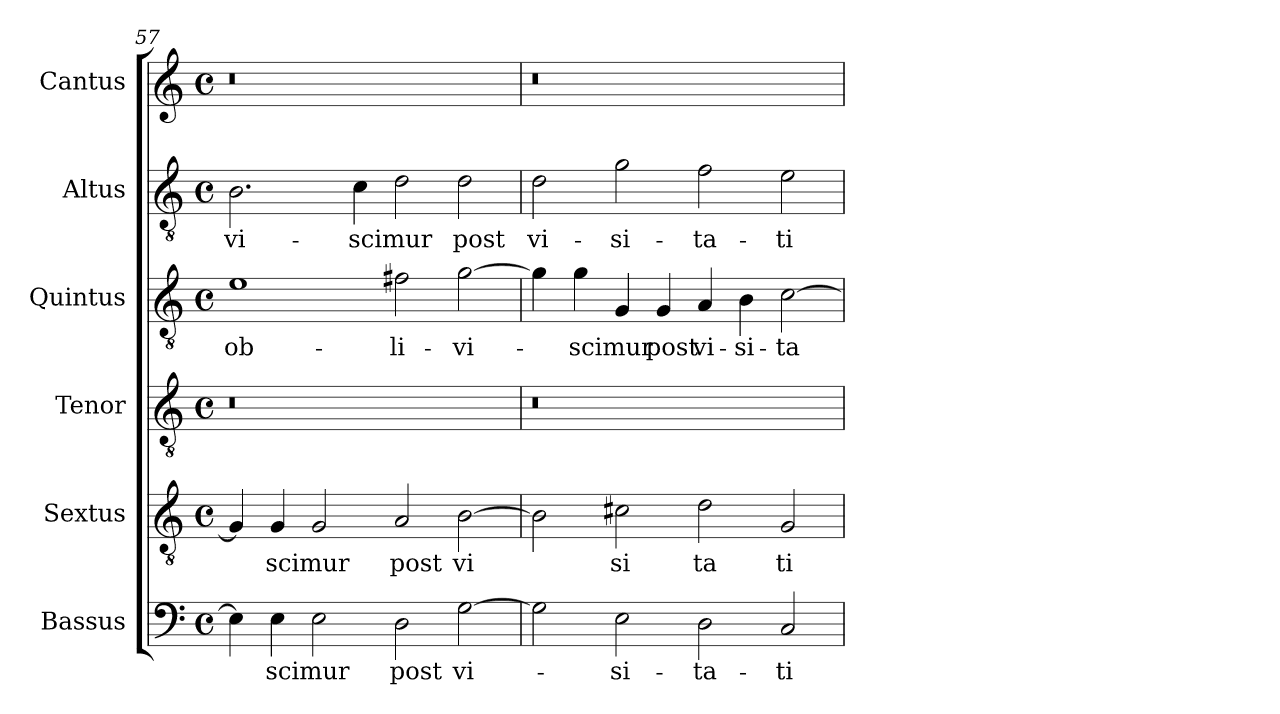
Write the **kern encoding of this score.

**kern	**text	**kern	**text	**kern	**kern	**text	**kern	**text	**kern
*part6	*part6	*part5	*part5	*part4	*part3	*part3	*part2	*part2	*part1
*staff6	*staff6	*staff5	*staff5	*staff4	*staff3	*staff3	*staff2	*staff2	*staff1
*I"Bassus	*	*I"Sextus	*	*I"Tenor	*I"Quintus	*	*I"Altus	*	*I"Cantus
!!LO:LB:g=z
*clefF4	*	*clefGv2	*	*clefGv2	*clefGv2	*	*clefGv2	*	*clefG2
*M4/4	*	*M4/4	*	*M4/4	*M4/4	*	*M4/4	*	*M4/4
*met(c)	*	*met(c)	*	*met(c)	*met(c)	*	*met(c)	*	*met(c)
=57	=57	=57	=57	=57	=57	=57	=57	=57	=57
!	!	!	!	!	!	!LO:LY:b:cj	!	!LO:LY:b:cj	!
4E\]	.	4G/]	.	0r	1e	ob-	2.B\	vi-	0r
!	!LO:LY:b	!	!LO:LY:b	!	!	!	!	!	!
4E\	-scimur	4G/	scimur	.	.	.	.	.	.
2E\	.	2G/	.	.	.	.	.	.	.
!	!	!	!	!	!	!	!	!LO:LY:b	!
.	.	.	.	.	.	.	4c\	-scimur	.
!	!LO:LY:b:cj	!	!LO:LY:b:cj	!	!	!LO:LY:b:cj	!	!	!
2D\	post	2A/	post	.	2f#X\	-li-	2d\	.	.
!	!LO:LY:b:cj	!	!LO:LY:b:cj	!	!	!LO:LY:b:cj	!	!LO:LY:b:cj	!
[>2G\	vi-	[>2B\	vi	.	[>2g\	-vi-	2d\	post	.
=58	=58	=58	=58	=58	=58	=58	=58	=58	=58
!	!	!	!	!	!	!	!	!LO:LY:b:cj	!
2G\]	.	2B\]	.	0r	4g\]	.	2d\	vi-	0r
!	!	!	!	!	!	!LO:LY:b	!	!	!
.	.	.	.	.	4g\	-scimur	.	.	.
!	!LO:LY:b:cj	!	!LO:LY:b:cj	!	!	!	!	!LO:LY:b:cj	!
2E\	-si-	2c#X\	si	.	4G/	.	2g\	-si-	.
!	!	!	!	!	!	!LO:LY:b:cj	!	!	!
.	.	.	.	.	4G/	post	.	.	.
!	!LO:LY:b:cj	!	!LO:LY:b:cj	!	!	!LO:LY:b:cj	!	!LO:LY:b:cj	!
2D\	-ta-	2d\	ta	.	4A/	vi-	2f\	-ta-	.
!	!	!	!	!	!	!LO:LY:b:cj	!	!	!
.	.	.	.	.	4B\	-si-	.	.	.
!	!LO:LY:b:cj	!	!LO:LY:b:cj	!	!	!LO:LY:b:cj	!	!LO:LY:b:cj	!
2C/	-ti-	2G/	ti	.	[>2c\	-ta-	2e\	-ti-	.
=	=	=	=	=	=	=	=	=	=
*-	*-	*-	*-	*-	*-	*-	*-	*-	*-
